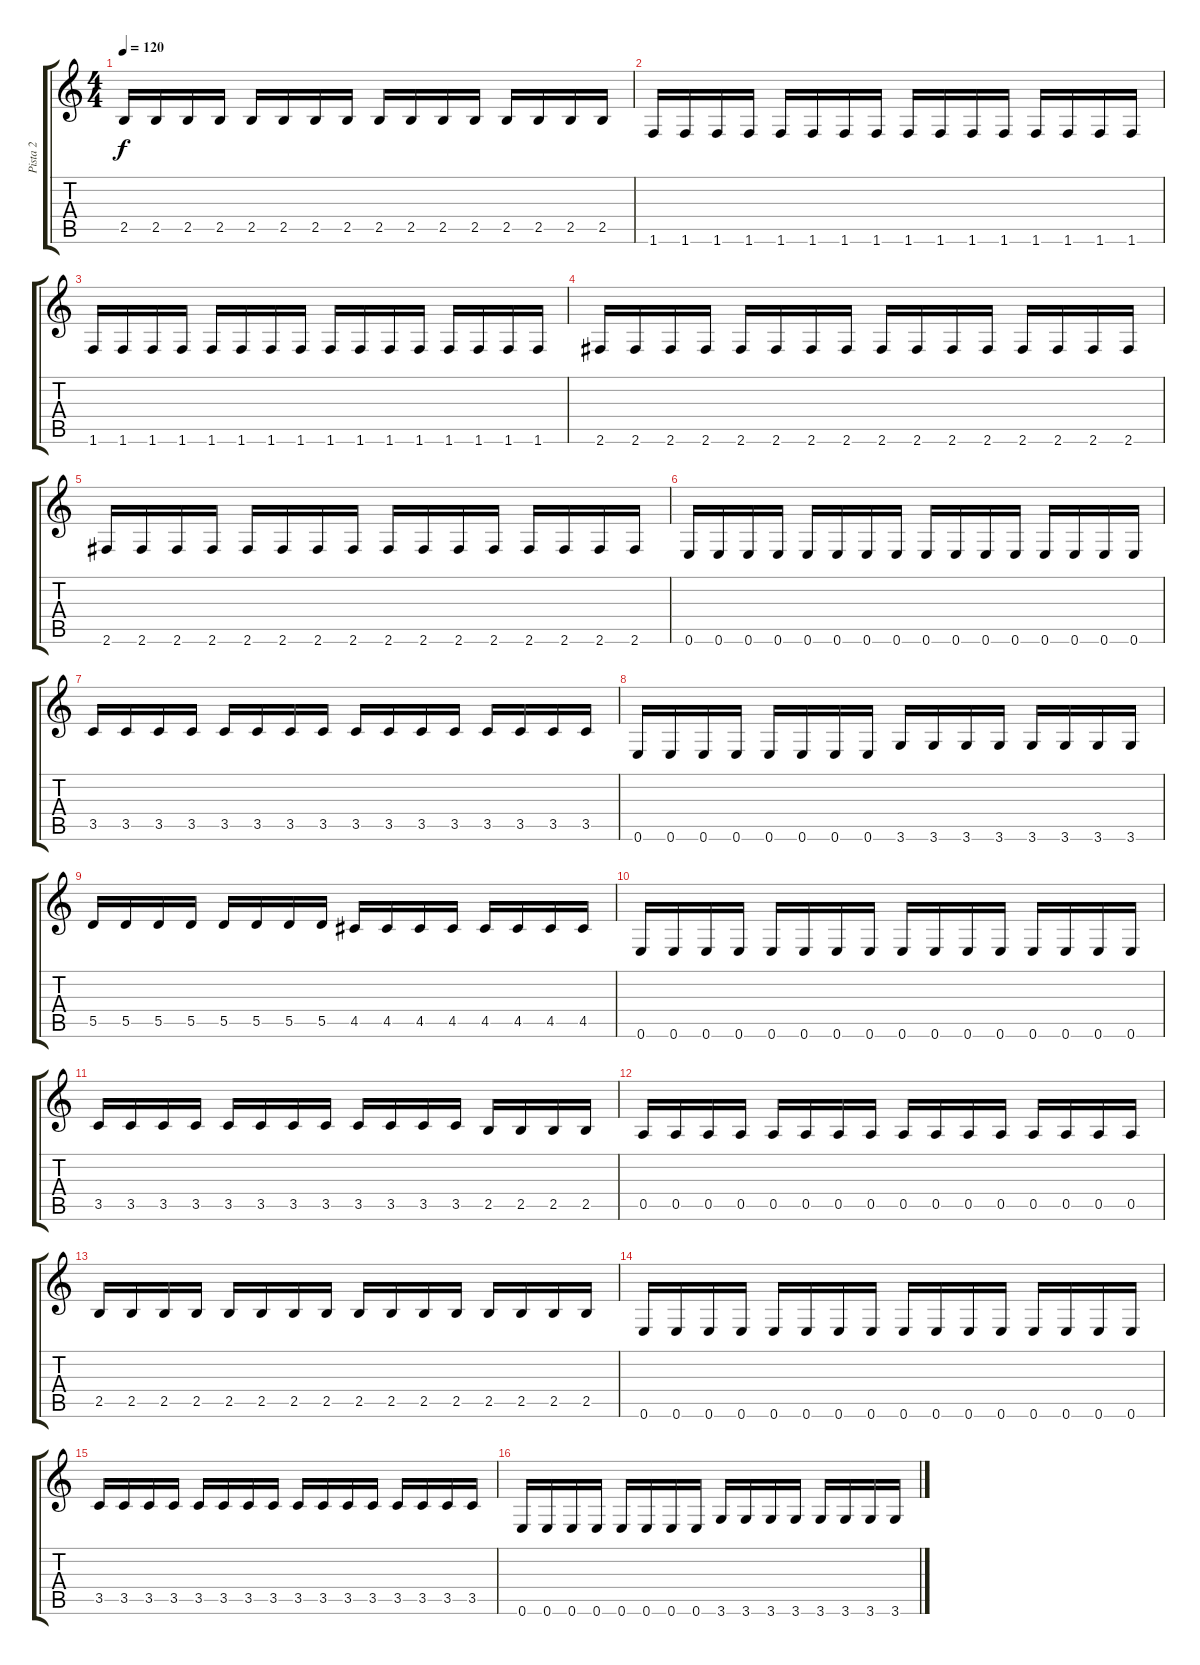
\track ("Pista 2" "Pista 2") {instrument distortionguitar}
\staff {score tabs}
\tuning (E4 B3 G3 D3 A2 E2) {hide}
\ts (4 4)
\tempo 120
\clef g2
\ks c
2.5.16{dy f} 2.5.16 2.5.16 2.5.16 2.5.16 2.5.16 2.5.16 2.5.16 2.5.16 2.5.16 2.5.16 2.5.16 2.5.16 2.5.16 2.5.16 2.5.16 |
1.6.16 1.6.16 1.6.16 1.6.16 1.6.16 1.6.16 1.6.16 1.6.16 1.6.16 1.6.16 1.6.16 1.6.16 1.6.16 1.6.16 1.6.16 1.6.16 |
1.6.16 1.6.16 1.6.16 1.6.16 1.6.16 1.6.16 1.6.16 1.6.16 1.6.16 1.6.16 1.6.16 1.6.16 1.6.16 1.6.16 1.6.16 1.6.16 |
2.6.16 2.6.16 2.6.16 2.6.16 2.6.16 2.6.16 2.6.16 2.6.16 2.6.16 2.6.16 2.6.16 2.6.16 2.6.16 2.6.16 2.6.16 2.6.16 |
2.6.16 2.6.16 2.6.16 2.6.16 2.6.16 2.6.16 2.6.16 2.6.16 2.6.16 2.6.16 2.6.16 2.6.16 2.6.16 2.6.16 2.6.16 2.6.16 |
0.6.16 0.6.16 0.6.16 0.6.16 0.6.16 0.6.16 0.6.16 0.6.16 0.6.16 0.6.16 0.6.16 0.6.16 0.6.16 0.6.16 0.6.16 0.6.16 |
3.5.16 3.5.16 3.5.16 3.5.16 3.5.16 3.5.16 3.5.16 3.5.16 3.5.16 3.5.16 3.5.16 3.5.16 3.5.16 3.5.16 3.5.16 3.5.16 |
0.6.16 0.6.16 0.6.16 0.6.16 0.6.16 0.6.16 0.6.16 0.6.16 3.6.16 3.6.16 3.6.16 3.6.16 3.6.16 3.6.16 3.6.16 3.6.16 |
5.5.16 5.5.16 5.5.16 5.5.16 5.5.16 5.5.16 5.5.16 5.5.16 4.5.16 4.5.16 4.5.16 4.5.16 4.5.16 4.5.16 4.5.16 4.5.16 |
0.6.16 0.6.16 0.6.16 0.6.16 0.6.16 0.6.16 0.6.16 0.6.16 0.6.16 0.6.16 0.6.16 0.6.16 0.6.16 0.6.16 0.6.16 0.6.16 |
3.5.16 3.5.16 3.5.16 3.5.16 3.5.16 3.5.16 3.5.16 3.5.16 3.5.16 3.5.16 3.5.16 3.5.16 2.5.16 2.5.16 2.5.16 2.5.16 |
0.5.16 0.5.16 0.5.16 0.5.16 0.5.16 0.5.16 0.5.16 0.5.16 0.5.16 0.5.16 0.5.16 0.5.16 0.5.16 0.5.16 0.5.16 0.5.16 |
2.5.16 2.5.16 2.5.16 2.5.16 2.5.16 2.5.16 2.5.16 2.5.16 2.5.16 2.5.16 2.5.16 2.5.16 2.5.16 2.5.16 2.5.16 2.5.16 |
0.6.16 0.6.16 0.6.16 0.6.16 0.6.16 0.6.16 0.6.16 0.6.16 0.6.16 0.6.16 0.6.16 0.6.16 0.6.16 0.6.16 0.6.16 0.6.16 |
3.5.16 3.5.16 3.5.16 3.5.16 3.5.16 3.5.16 3.5.16 3.5.16 3.5.16 3.5.16 3.5.16 3.5.16 3.5.16 3.5.16 3.5.16 3.5.16 |
0.6.16 0.6.16 0.6.16 0.6.16 0.6.16 0.6.16 0.6.16 0.6.16 3.6.16 3.6.16 3.6.16 3.6.16 3.6.16 3.6.16 3.6.16 3.6.16
